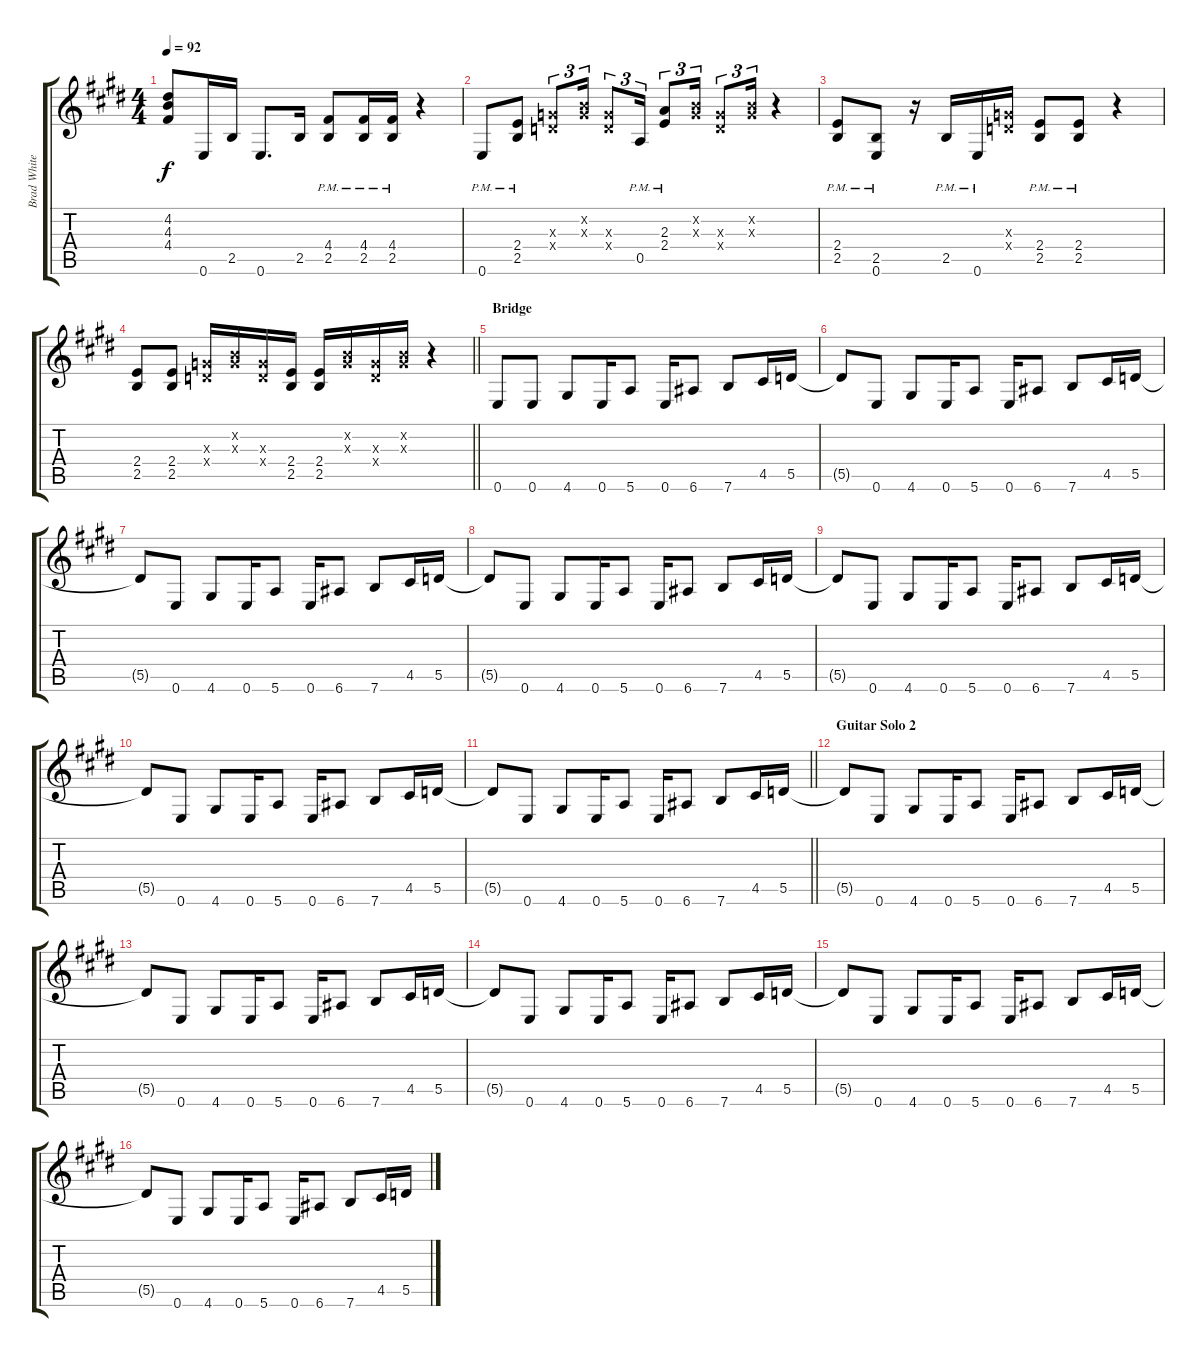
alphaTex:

\track ("Brad Whiteford" "Brad White") {instrument acousticguitarsteel}
\staff {score tabs}
\tuning (E4 B3 G3 D3 A2 E2) {hide}
\ts (4 4)
\tempo 92
\clef g2
\ks c#minor
(4.2 4.3 4.4).8{dy f} 0.6.16 2.5.16 0.6.8{d} 2.5.16 (4.4{pm} 2.5{pm}).8 (4.4{pm} 2.5{pm}).16 (4.4{pm} 2.5{pm}).16 r.4 |
\ks e
0.6{pm}.8 (2.4{pm} 2.5{pm}).8 (0.3{x} 0.4{x}).8{tu (3 2)} (0.2{x} 0.3{x}).16{tu (3 2)} (0.3{x} 0.4{x}).8{tu (3 2)} 0.5{pm}.16{tu (3 2)} (2.3{pm} 2.4{pm}).8{tu (3 2)} (0.2{x} 0.3{x}).16{tu (3 2)} (0.3{x} 0.4{x}).8{tu (3 2)} (0.2{x} 0.3{x}).16{tu (3 2)} r.4 |
(2.4{pm} 2.5{pm}).8 (2.5{pm} 0.6{pm}).8 r.16 2.5{pm}.16 0.6{pm}.16 (0.3{x} 0.4{x}).16 (2.4{pm} 2.5{pm}).8 (2.4{pm} 2.5{pm}).8 r.4 |
\barLineRight lightlight
\ks c#minor
(2.4 2.5).8 (2.4 2.5).8 (0.3{x} 0.4{x}).16 (0.2{x} 0.3{x}).16 (0.3{x} 0.4{x}).16 (2.4 2.5).16 (2.4 2.5).16 (0.2{x} 0.3{x}).16 (0.3{x} 0.4{x}).16 (0.2{x} 0.3{x}).16 r.4 |
\section ("" "Bridge")
\ks e
0.6.8 0.6.8 4.6.8 0.6.16 5.6.8 0.6.16 6.6.8 7.6.8 4.5.16 5.5.16 |
5.5{t}.8 0.6.8 4.6.8 0.6.16 5.6.8 0.6.16 6.6.8 7.6.8 4.5.16 5.5.16 |
5.5{t}.8 0.6.8 4.6.8 0.6.16 5.6.8 0.6.16 6.6.8 7.6.8 4.5.16 5.5.16 |
5.5{t}.8 0.6.8 4.6.8 0.6.16 5.6.8 0.6.16 6.6.8 7.6.8 4.5.16 5.5.16 |
5.5{t}.8 0.6.8 4.6.8 0.6.16 5.6.8 0.6.16 6.6.8 7.6.8 4.5.16 5.5.16 |
5.5{t}.8 0.6.8 4.6.8 0.6.16 5.6.8 0.6.16 6.6.8 7.6.8 4.5.16 5.5.16 |
\barLineRight lightlight
5.5{t}.8 0.6.8 4.6.8 0.6.16 5.6.8 0.6.16 6.6.8 7.6.8 4.5.16 5.5.16 |
\section ("" "Guitar Solo 2")
5.5{t}.8 0.6.8 4.6.8 0.6.16 5.6.8 0.6.16 6.6.8 7.6.8 4.5.16 5.5.16 |
5.5{t}.8 0.6.8 4.6.8 0.6.16 5.6.8 0.6.16 6.6.8 7.6.8 4.5.16 5.5.16 |
5.5{t}.8 0.6.8 4.6.8 0.6.16 5.6.8 0.6.16 6.6.8 7.6.8 4.5.16 5.5.16 |
5.5{t}.8 0.6.8 4.6.8 0.6.16 5.6.8 0.6.16 6.6.8 7.6.8 4.5.16 5.5.16 |
5.5{t}.8 0.6.8 4.6.8 0.6.16 5.6.8 0.6.16 6.6.8 7.6.8 4.5.16 5.5.16
